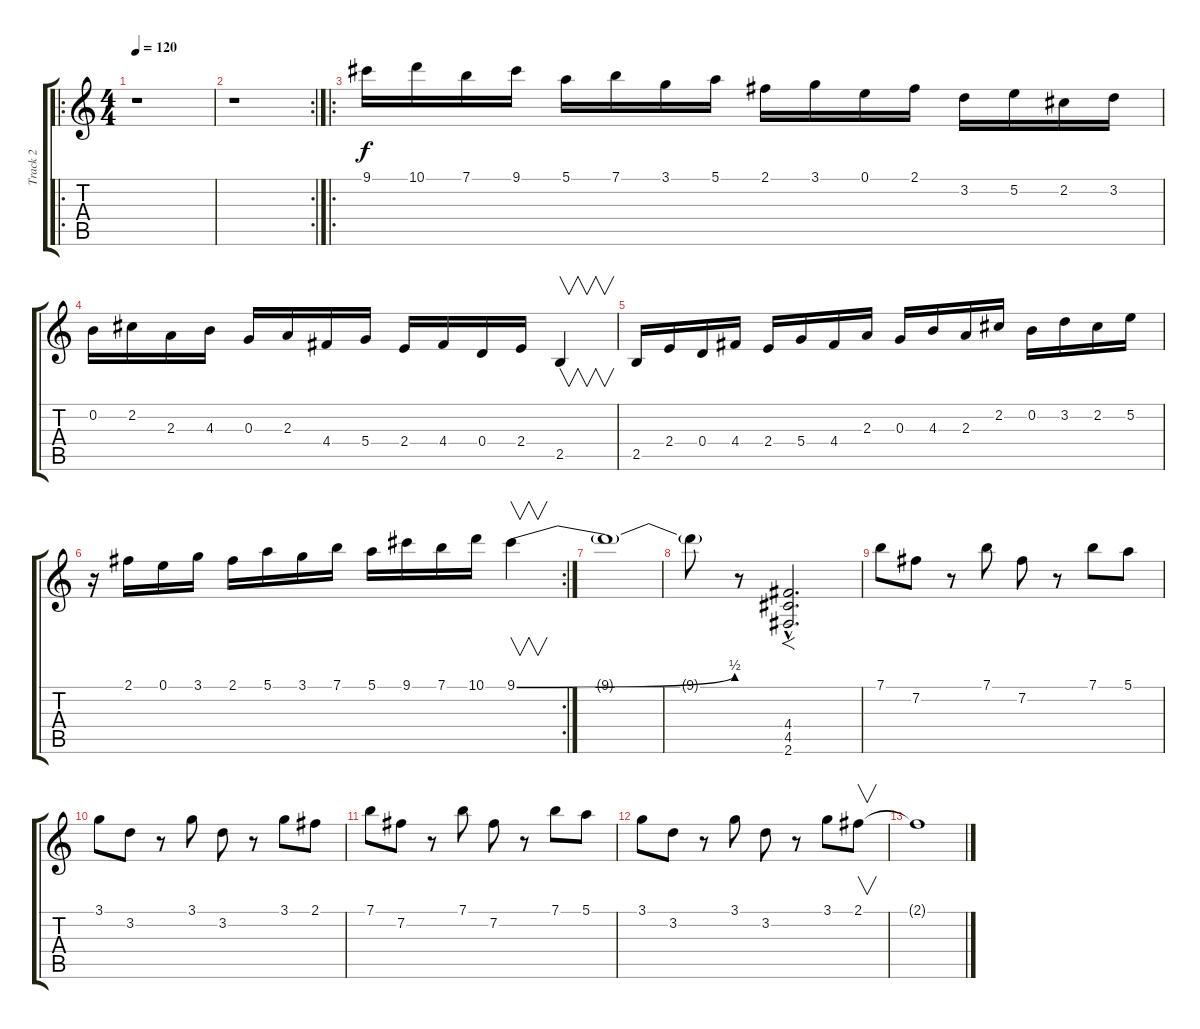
\track ("Track 2" "Track 2") {instrument distortionguitar}
\staff {score tabs}
\tuning (E4 B3 G3 D3 A2 E2) {hide}
\ro
\ts (4 4)
\tempo 120
\clef g2
\ks c
r.1{dy f} |
\rc 2
r.1{balance 16} |
\ro
9.1.16{volume 14 balance 0 instrument distortionguitar} 10.1.16 7.1.16 9.1.16 5.1.16 7.1.16 3.1.16 5.1.16 2.1.16 3.1.16 0.1.16 2.1.16 3.2.16 5.2.16 2.2.16 3.2.16 |
0.2.16 2.2.16 2.3.16 4.3.16 0.3.16 2.3.16 4.4.16 5.4.16 2.4.16 4.4.16 0.4.16 2.4.16 2.5.4{v} |
2.5.16{volume 14 balance 16 instrument distortionguitar} 2.4.16 0.4.16 4.4.16 2.4.16 5.4.16 4.4.16 2.3.16 0.3.16 4.3.16 2.3.16 2.2.16 0.2.16 3.2.16 2.2.16 5.2.16 |
\rc 2
r.16 2.1.16 0.1.16 3.1.16 2.1.16 5.1.16 3.1.16 7.1.16 5.1.16 9.1.16 7.1.16 10.1.16 9.1{be (bend 0 0 60 2)}.4{v} |
9.1{t}.1{volume 0} |
9.1{t}.8 r.8 (4.4{hac} 4.5{hac} 2.6{hac}).2{f d volume 13 balance 2 instrument distortionguitar} |
7.1.8{volume 9 instrument acousticguitarsteel} 7.2.8 r.8 7.1.8 7.2.8 r.8 7.1.8 5.1.8 |
3.1.8 3.2.8 r.8 3.1.8 3.2.8 r.8 3.1.8 2.1.8 |
7.1.8{volume 6 instrument acousticguitarsteel} 7.2.8 r.8 7.1.8 7.2.8 r.8 7.1.8 5.1.8 |
3.1.8{volume 4} 3.2.8 r.8 3.1.8 3.2.8 r.8 3.1.8 2.1.8{v} |
2.1{t}.1
